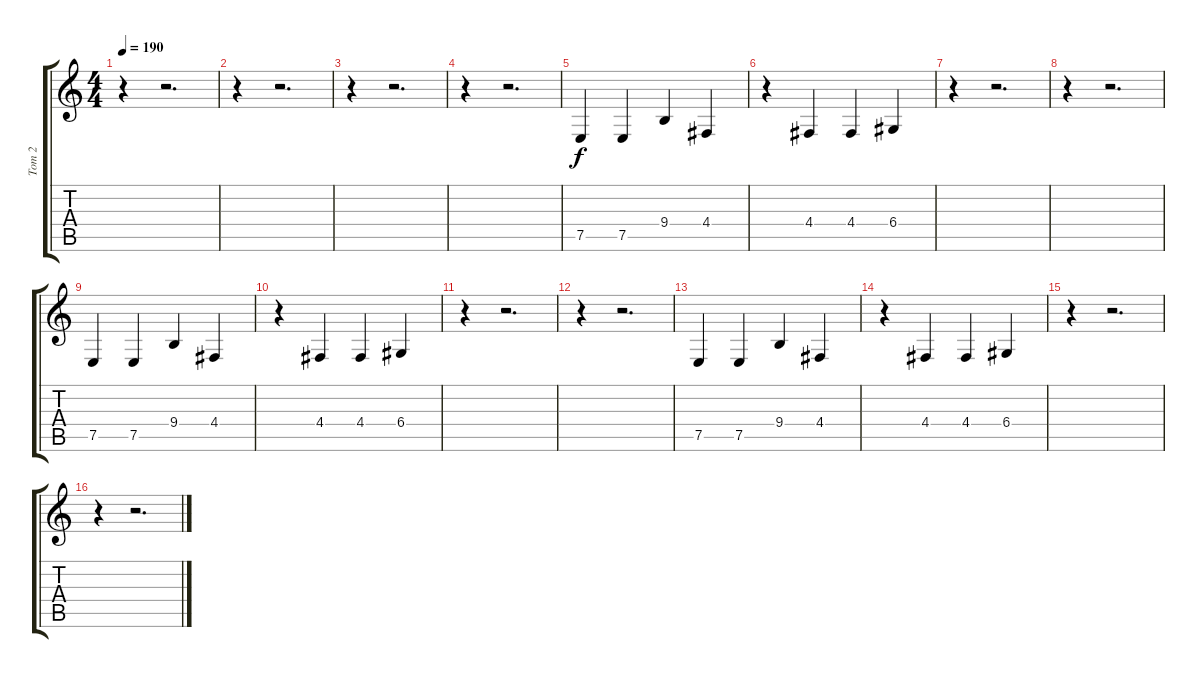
\track ("Tom 2 " "Tom 2 ") {instrument synthbrass2}
\staff {score tabs}
\tuning (E4 B3 G3 D3 A2 E2) {hide}
\ts (4 4)
\tempo 190
\clef g2
\ks c
r.4{dy f} r.2{d} |
r.4 r.2{d} |
r.4 r.2{d} |
r.4 r.2{d} |
7.5.4 7.5.4 9.4.4 4.4.4 |
r.4 4.4.4 4.4.4 6.4.4 |
r.4 r.2{d} |
r.4 r.2{d} |
7.5.4 7.5.4 9.4.4 4.4.4 |
r.4 4.4.4 4.4.4 6.4.4 |
r.4 r.2{d} |
r.4 r.2{d} |
7.5.4 7.5.4 9.4.4 4.4.4 |
r.4 4.4.4 4.4.4 6.4.4 |
r.4 r.2{d} |
r.4 r.2{d}
